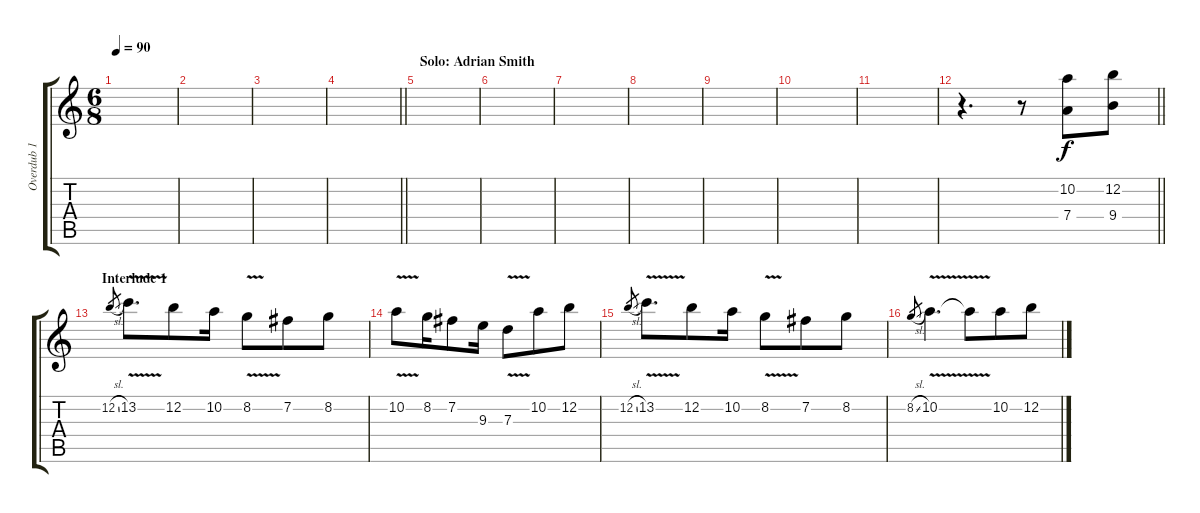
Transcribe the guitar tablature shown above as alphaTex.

\track ("Overdub 1" "Overdub 1") {instrument overdrivenguitar}
\staff {score tabs}
\tuning (E4 B3 G3 D3 A2 E2) {hide}
\ts (6 8)
\tempo 90
\clef g2
\ks c
|
|
|
\barLineRight lightlight
|
\section ("" "Solo: Adrian Smith")
|
|
|
|
|
|
|
\barLineRight lightlight
r.4{d} r.8 (10.2 7.4).8 (12.2 9.4).8 |
\section ("" "Interlude 1")
12.2{sl}.8{gr} 13.2{v}.8{d} 12.2.8 10.2.16 8.2{v}.8 7.2.8 8.2.8 |
10.2{v}.8 8.2.16 7.2.8 9.3.16 7.3{v}.8 10.2.8 12.2.8 |
12.2{sl}.8{gr} 13.2{v}.8{d} 12.2.8 10.2.16 8.2{v}.8 7.2.8 8.2.8 |
8.2{sl}.8{gr} 10.2{v}.4{d} 10.2{t}.8 10.2.8 12.2.8
